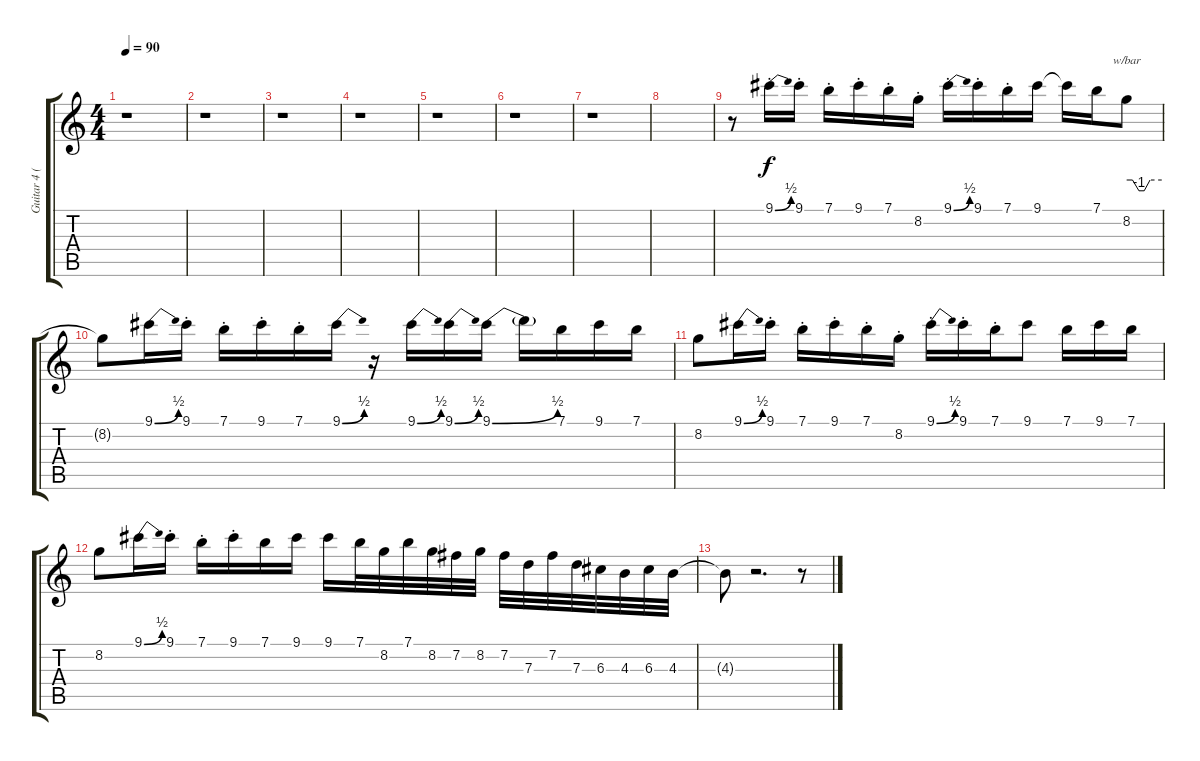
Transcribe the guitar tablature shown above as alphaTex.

\track ("Guitar 4 (Lead 2)" "Guitar 4 (") {instrument distortionguitar}
\staff {score tabs}
\tuning (E4 B3 G3 D3 A2 E2) {hide}
\ts (4 4)
\tempo 90
\clef g2
\ks c
r.1{dy f} |
r.1 |
r.1 |
r.1 |
r.1 |
r.1 |
r.1 |
|
r.8 9.1{be (bend 0 0 60 2) st}.16 9.1{st}.16 7.1{st}.16 9.1{st}.16 7.1{st}.16 8.2{st}.16 9.1{be (bend 0 0 60 2) st}.16 9.1{st}.16 7.1{st}.16 9.1.16 9.1{t}.16 7.1.16 8.2.8{tbe (custom default 0 0 10 0 21 -4 30 -4 40 0 60 0)} |
8.2{t}.8 9.1{be (bend 0 0 60 2)}.16 9.1{st}.16 7.1{st}.16 9.1{st}.16 7.1{st}.16 9.1{be (bend 0 0 60 2)}.16 r.16 9.1{be (bend 0 0 60 2)}.16 9.1{be (bend 0 0 60 2)}.16 9.1{be (bend 0 0 60 2)}.16 9.1{t}.16 7.1.16 9.1.16 7.1.16 |
8.2.8 9.1{be (bend 0 0 60 2)}.16 9.1{st}.16 7.1{st}.16 9.1{st}.16 7.1{st}.16 8.2{st}.16 9.1{be (bend 0 0 60 2) st}.16 9.1{st}.16 7.1{st}.16 9.1.8 7.1.16 9.1.16 7.1.16 |
8.2.8 9.1{be (bend 0 0 60 2)}.16 9.1{st}.16 7.1{st}.16 9.1{st}.16 7.1.16 9.1.16 9.1.16 7.1.32 8.2.32 7.1.32 8.2.32 7.2.32 8.2.32 7.2.32 7.3.32 7.2.32 7.3.32 6.3.32 4.3.32 6.3.32 4.3.32 |
4.3{t}.8 r.2{d} r.8
